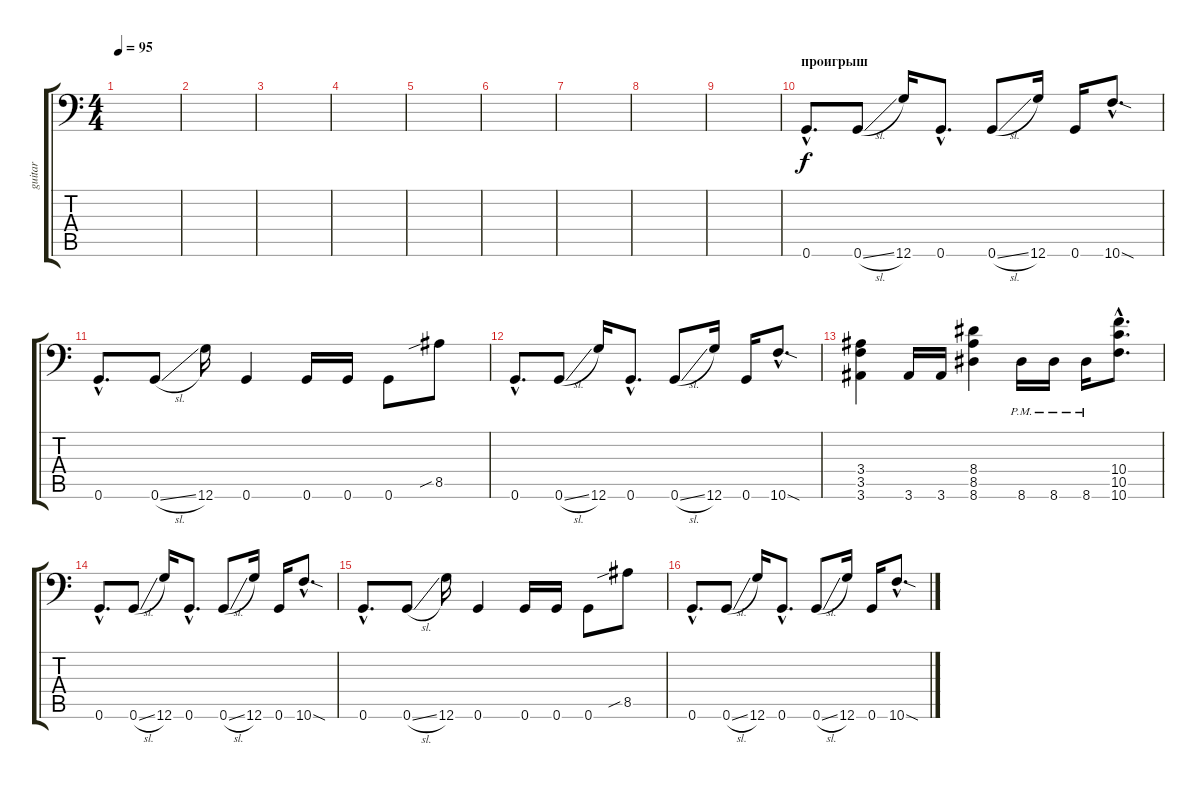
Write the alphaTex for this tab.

\track ("guitar" "guitar") {instrument overdrivenguitar}
\staff {score tabs}
\tuning (A3 E3 C3 G2 D2 G1) {hide}
\ts (4 4)
\tempo 95
\clef f4
\ks c
|
|
|
|
|
|
|
|
|
\section ("" "проигрыш")
0.6{hac}.8{d} 0.6{sl}.8 12.6.16 0.6{hac}.8{d} 0.6{sl}.8 12.6.16 0.6.16 10.6{sod hac}.8{d} |
0.6{hac}.8{d} 0.6{sl}.8 12.6.16 0.6.4 0.6.16 0.6.16 0.6.8 8.5{sib}.8 |
0.6{hac}.8{d} 0.6{sl}.8 12.6.16 0.6{hac}.8{d} 0.6{sl}.8 12.6.16 0.6.16 10.6{sod hac}.8{d} |
(3.4 3.5 3.6).4 3.6.16 3.6.16 (8.4 8.5 8.6).4 8.6{pm}.16 8.6{pm}.16 8.6{pm}.16 (10.4{hac} 10.5{hac} 10.6{hac}).8{d} |
0.6{hac}.8{d} 0.6{sl}.8 12.6.16 0.6{hac}.8{d} 0.6{sl}.8 12.6.16 0.6.16 10.6{sod hac}.8{d} |
0.6{hac}.8{d} 0.6{sl}.8 12.6.16 0.6.4 0.6.16 0.6.16 0.6.8 8.5{sib}.8 |
0.6{hac}.8{d} 0.6{sl}.8 12.6.16 0.6{hac}.8{d} 0.6{sl}.8 12.6.16 0.6.16 10.6{sod hac}.8{d}
